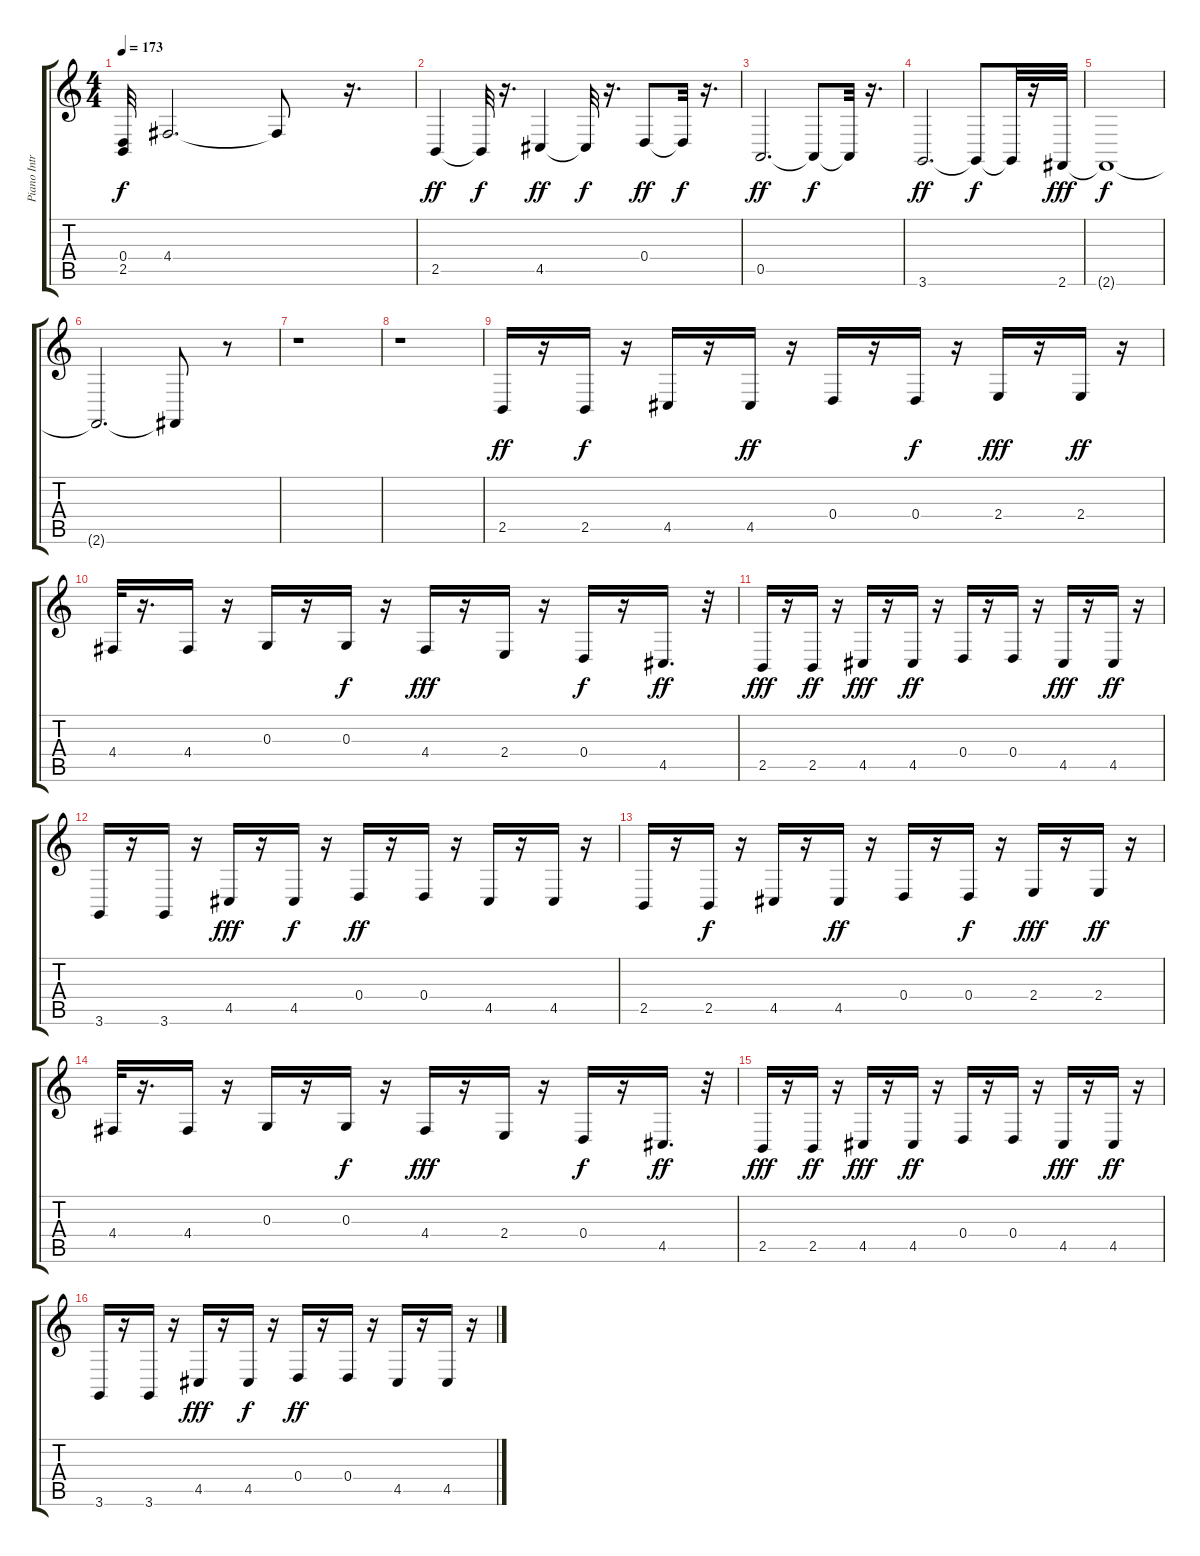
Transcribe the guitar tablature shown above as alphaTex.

\track ("Piano Intro and Clean Guitar" "Piano Intr") {instrument acousticgrandpiano}
\staff {score tabs}
\tuning (E4 B3 G3 D3 A2 E2) {hide}
\ts (4 4)
\tempo 173
\clef g2
\ks c
(0.4{t} 2.5{t}).32{dy f} 4.4.2{d} 4.4{t}.8 r.16{d} |
2.5.4{dy ff} 2.5{t}.32{dy f} r.16{d} 4.5.4{dy ff} 4.5{t}.32{dy f} r.16{d} 0.4.8{dy ff} 0.4{t}.32{dy f} r.16{d} |
0.5.2{d dy ff} 0.5{t}.8{dy f} 0.5{t}.32 r.16{d} |
3.6.2{d dy ff} 3.6{t}.8{dy f} 3.6{t}.32 r.16 2.6.32{dy fff} |
2.6{t}.1{dy f} |
2.6{t}.2{d} 2.6{t}.8 r.8 |
r.1 |
r.1 |
2.5.16{dy ff} r.16 2.5.16{dy f} r.16 4.5.16 r.16 4.5.16{dy ff} r.16 0.4.16 r.16 0.4.16{dy f} r.16 2.4.16{dy fff} r.16 2.4.16{dy ff} r.16 |
4.4.32 r.16{d} 4.4.16 r.16 0.3.16 r.16 0.3.16{dy f} r.16 4.4.16{dy fff} r.16 2.4.16 r.16 0.4.16{dy f} r.16 4.5.16{d dy ff} r.32 |
2.5.16{dy fff} r.16 2.5.16{dy ff} r.16 4.5.16{dy fff} r.16 4.5.16{dy ff} r.16 0.4.16 r.16 0.4.16 r.16 4.5.16{dy fff} r.16 4.5.16{dy ff} r.16 |
3.6.16 r.16 3.6.16 r.16 4.5.16{dy fff} r.16 4.5.16{dy f} r.16 0.4.16{dy ff} r.16 0.4.16 r.16 4.5.16 r.16 4.5.16 r.16 |
2.5.16 r.16 2.5.16{dy f} r.16 4.5.16 r.16 4.5.16{dy ff} r.16 0.4.16 r.16 0.4.16{dy f} r.16 2.4.16{dy fff} r.16 2.4.16{dy ff} r.16 |
4.4.32 r.16{d} 4.4.16 r.16 0.3.16 r.16 0.3.16{dy f} r.16 4.4.16{dy fff} r.16 2.4.16 r.16 0.4.16{dy f} r.16 4.5.16{d dy ff} r.32 |
2.5.16{dy fff} r.16 2.5.16{dy ff} r.16 4.5.16{dy fff} r.16 4.5.16{dy ff} r.16 0.4.16 r.16 0.4.16 r.16 4.5.16{dy fff} r.16 4.5.16{dy ff} r.16 |
3.6.16 r.16 3.6.16 r.16 4.5.16{dy fff} r.16 4.5.16{dy f} r.16 0.4.16{dy ff} r.16 0.4.16 r.16 4.5.16 r.16 4.5.16 r.16
